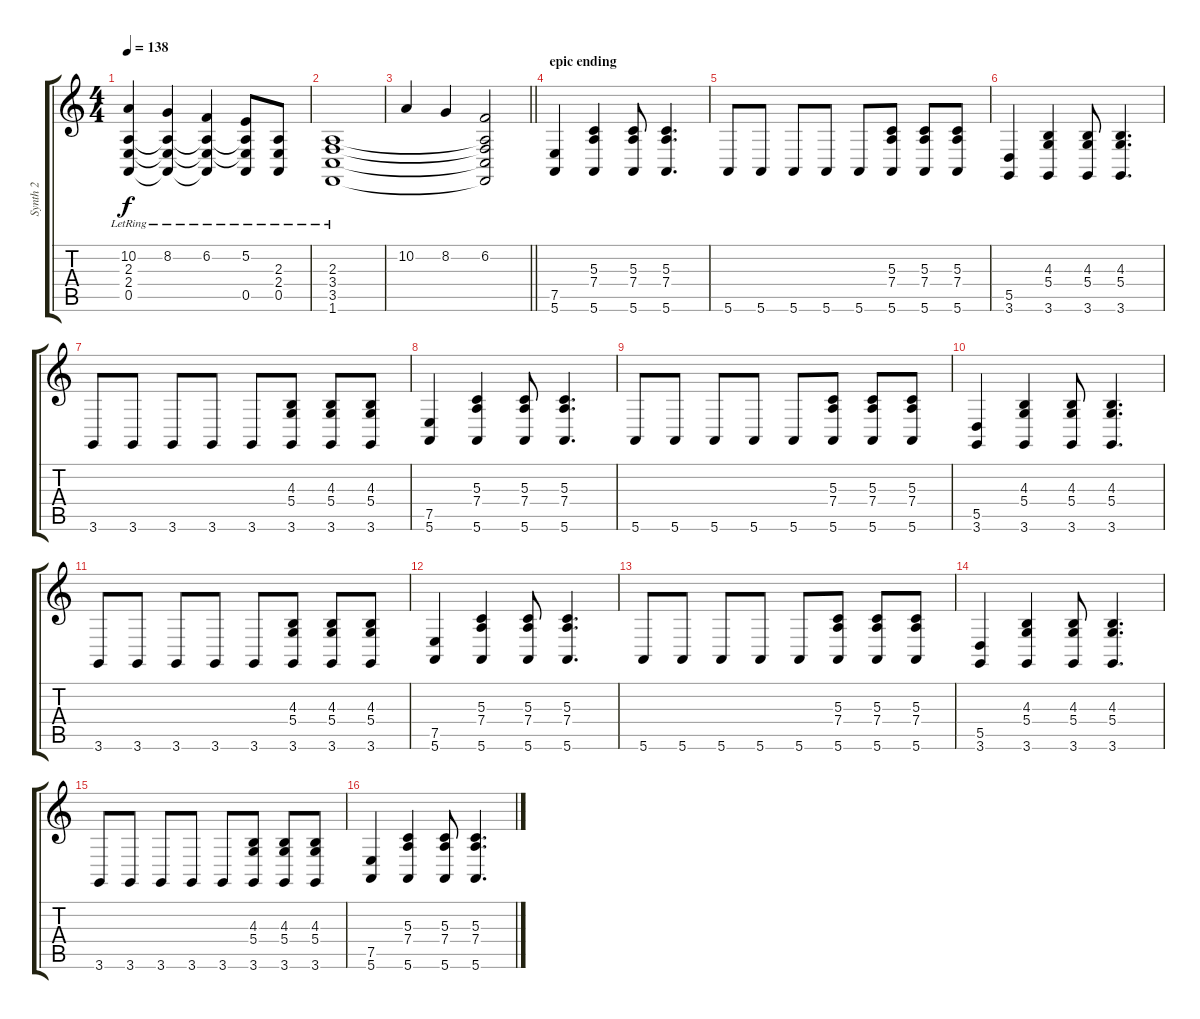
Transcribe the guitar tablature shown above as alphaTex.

\track ("Synth 2" "Synth 2") {instrument acousticgrandpiano}
\staff {score tabs}
\tuning (E4 B3 G3 D3 A2 E2) {hide}
\ts (4 4)
\tempo 138
\clef g2
\ks c
(10.2{lr} 2.3{t} 2.4{t} 0.5{t}).4{dy f} (8.2{lr} 2.3{t} 2.4{t} 0.5{t}).4 (6.2{lr} 2.3{t} 2.4{t} 0.5{t}).4 (5.2{lr} 2.3{t} 2.4{t} 0.5{lr}).8 (2.3{lr} 2.4{lr} 0.5{lr}).8 |
(2.3{lr} 3.4{lr} 3.5{lr} 1.6{lr}).1 |
\barLineRight lightlight
10.2.4 8.2.4 (6.2 2.3{t} 3.4{t} 3.5{t} 1.6{t}).2 |
\section ("" "epic ending")
(7.5 5.6).4 (5.3 7.4 5.6).4 (5.3 7.4 5.6).8 (5.3 7.4 5.6).4{d} |
5.6.8 5.6.8 5.6.8 5.6.8 5.6.8 (5.3 7.4 5.6).8 (5.3 7.4 5.6).8 (5.3 7.4 5.6).8 |
(5.5 3.6).4 (4.3 5.4 3.6).4 (4.3 5.4 3.6).8 (4.3 5.4 3.6).4{d} |
3.6.8 3.6.8 3.6.8 3.6.8 3.6.8 (4.3 5.4 3.6).8 (4.3 5.4 3.6).8 (4.3 5.4 3.6).8 |
(7.5 5.6).4 (5.3 7.4 5.6).4 (5.3 7.4 5.6).8 (5.3 7.4 5.6).4{d} |
5.6.8 5.6.8 5.6.8 5.6.8 5.6.8 (5.3 7.4 5.6).8 (5.3 7.4 5.6).8 (5.3 7.4 5.6).8 |
(5.5 3.6).4 (4.3 5.4 3.6).4 (4.3 5.4 3.6).8 (4.3 5.4 3.6).4{d} |
3.6.8 3.6.8 3.6.8 3.6.8 3.6.8 (4.3 5.4 3.6).8 (4.3 5.4 3.6).8 (4.3 5.4 3.6).8 |
(7.5 5.6).4 (5.3 7.4 5.6).4 (5.3 7.4 5.6).8 (5.3 7.4 5.6).4{d} |
5.6.8 5.6.8 5.6.8 5.6.8 5.6.8 (5.3 7.4 5.6).8 (5.3 7.4 5.6).8 (5.3 7.4 5.6).8 |
(5.5 3.6).4 (4.3 5.4 3.6).4 (4.3 5.4 3.6).8 (4.3 5.4 3.6).4{d} |
3.6.8 3.6.8 3.6.8 3.6.8 3.6.8 (4.3 5.4 3.6).8 (4.3 5.4 3.6).8 (4.3 5.4 3.6).8 |
(7.5 5.6).4 (5.3 7.4 5.6).4 (5.3 7.4 5.6).8 (5.3 7.4 5.6).4{d}
